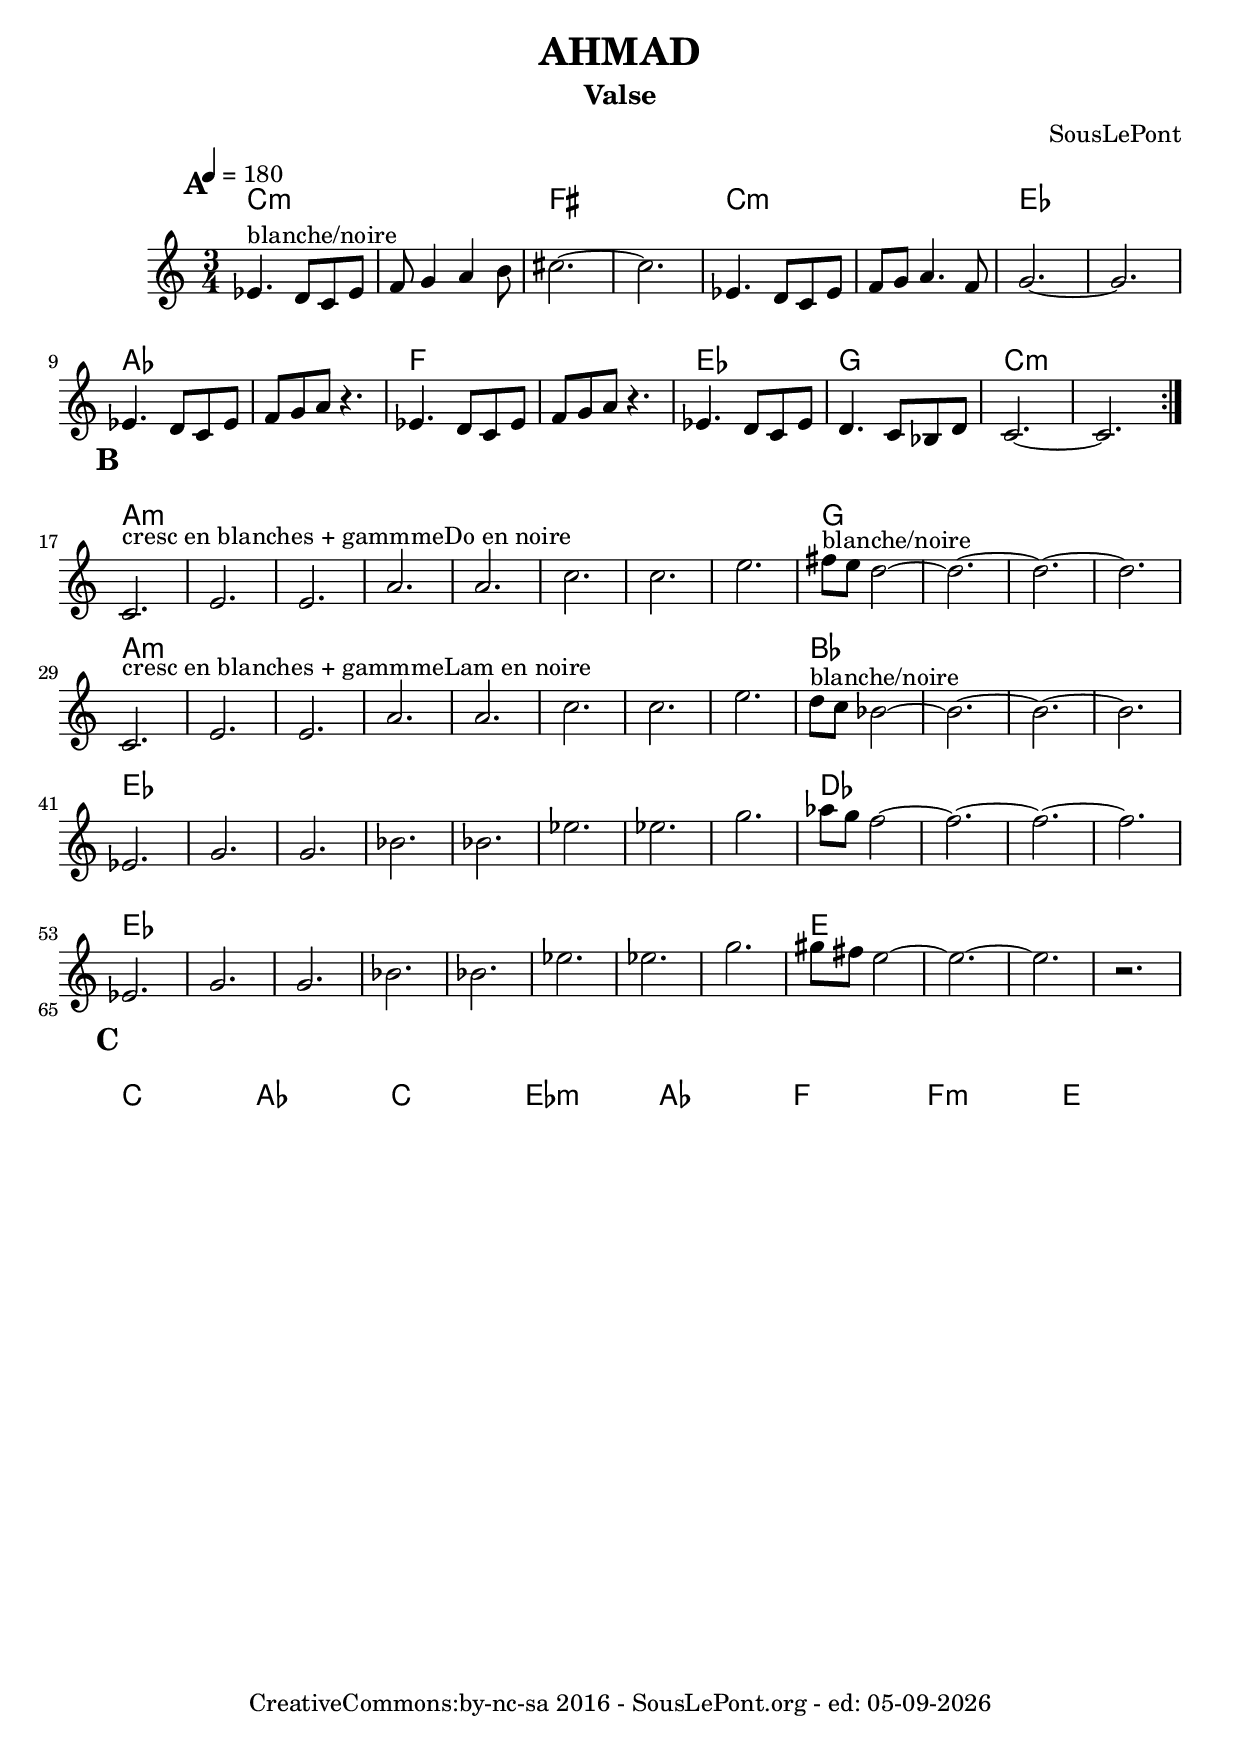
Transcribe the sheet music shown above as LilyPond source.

\version "2.10.0"
#(set-default-paper-size "a4")
#(set-global-staff-size 21)

\header{
	title = "AHMAD"
	subtitle = "Valse"
	composer = "SousLePont"
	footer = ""
        date = # ( strftime "%d-%m-%Y" ( localtime ( current-time ) ) )
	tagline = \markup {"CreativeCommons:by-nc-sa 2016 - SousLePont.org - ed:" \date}
	dedication = ""
}
%Décommente la ligne suivante pour gagner de la place
\paper {between-system-space = 0.5\cm between-system-padding = 0 ragged-bottom=##t ragged-last-bottom=##t }
B = {\bar ":|:" \break \mark \default}

harmonies = { \chords {
  \repeat volta 2{\repeat volta 2{
  c2.:m s fis s c:m s es s
  aes s f s es g c:m s }
  a:m  s s s s s s s g s s s
  a:m s s s s s s s bes s s s
  es s s s s s s s des s s s
  es s s s s s s s e s s s \break \mark \default
  c aes c es:m aes f f:m e}
}}
melodie   = \relative c'' { 
\time 3/4
\tempo 4 = 180
\mark \default
es,4.^"blanche/noire" d8 c es f g4 a b8 cis2.~cis
es,4. d8 c es f g a4. f8 g2.~g \break
es4. d8 c es f g a r4. 
es4. d8 c es f g a r4. 
es4. d8 c es d4. c8 bes d c2.~c \break \mark \default
c2.^"cresc en blanches + gammmeDo en noire" e e a a c c e fis8^"blanche/noire" e d2~d2.~d~d
c,2.^"cresc en blanches + gammmeLam en noire" e e a a c c e d8^"blanche/noire" c bes2~bes2.~bes~bes \break
es,2. g g bes bes es es g aes8 g f2~f2.~f~f
es,2. g g bes bes es es g gis8 fis e2~e2.~e r 
}

droite    = \transpose c c' { 
\stemDown r4 c8 c r c \repeat unfold 63 s2.
}
gauche    = \relative c { 

}

\score {
 %\transpose c d  
 <<
	\new ChordNames \harmonies	%grave les accords au dessus 	
	\new Staff = "" { \clef "treble" \override Score.RehearsalMark #'padding = #5 \set Score.markFormatter = #format-mark-circle-letters \set Score.skipBars = ##t \melodie }

%	\new PianoStaff = "" <<
%       \new Staff = "droite" \with {\override StaffSymbol #'staff-space = #(magstep -3)\override StaffSymbol #'thickness = #(magstep -3)}  {\set fontSize = #-3 \droite }
%       \new Staff = "gauche" { \clef "bass" \gauche }
%       >>
  >>    
  \midi {
    }
  \layout {}
}

